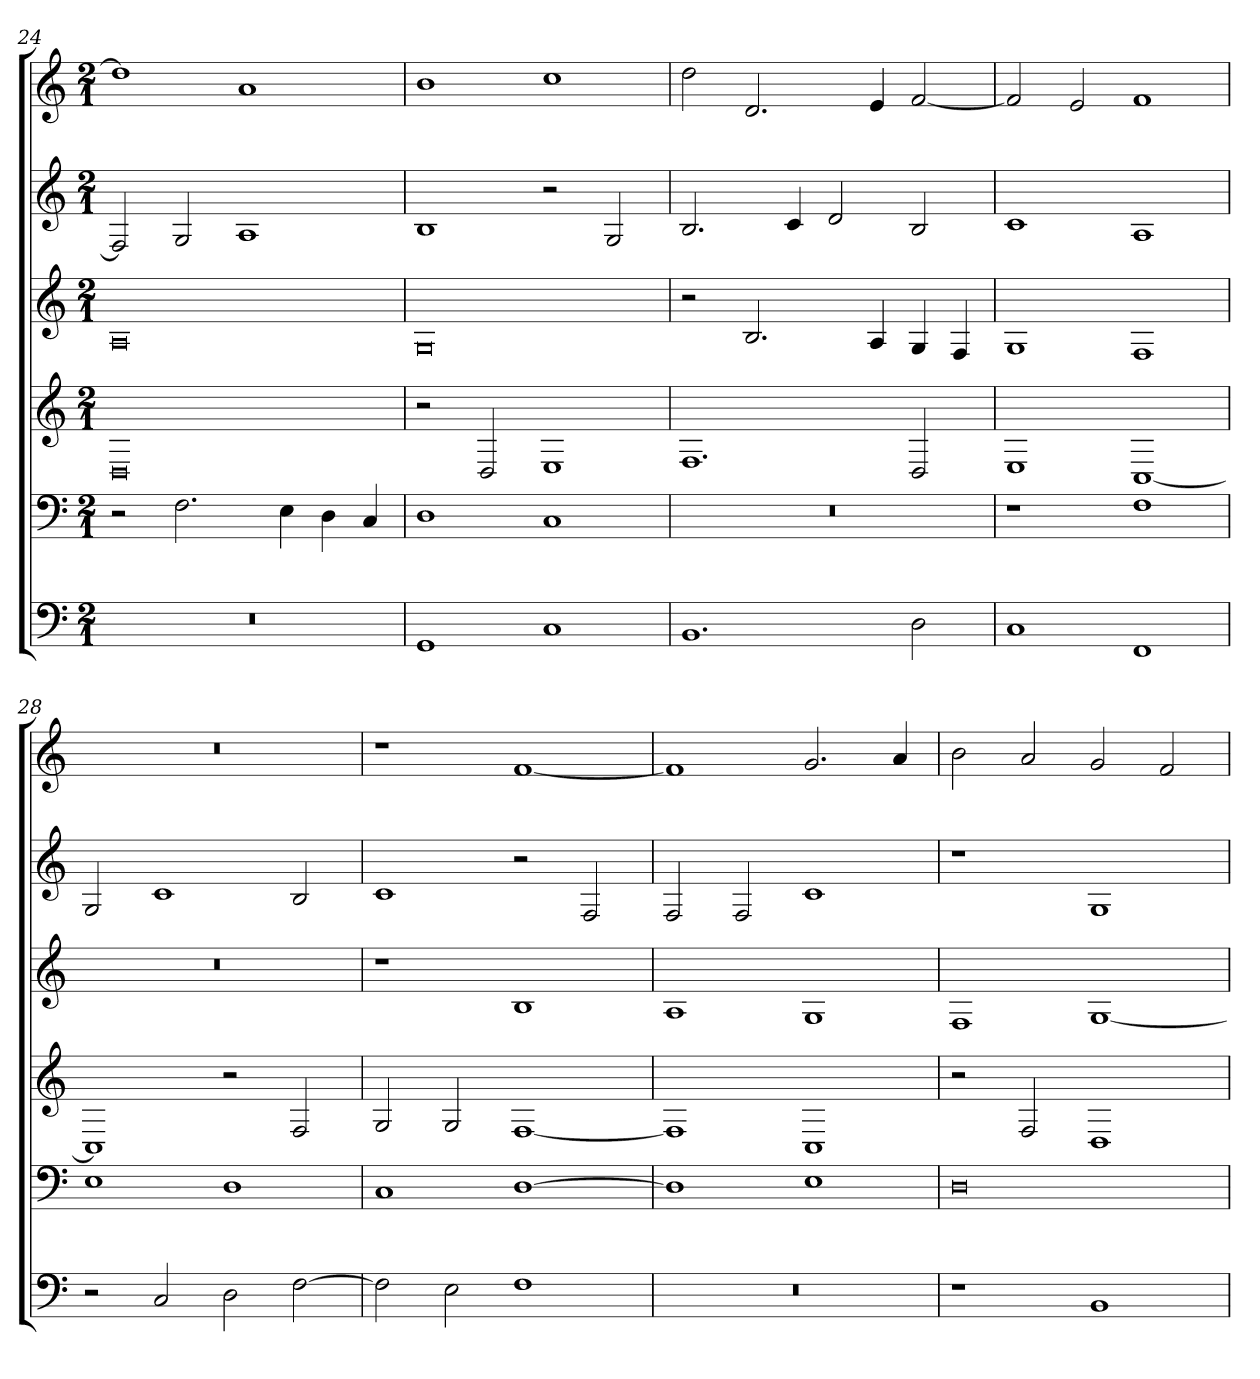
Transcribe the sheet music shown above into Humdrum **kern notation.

**kern	**kern	**kern	**kern	**kern	**kern
*part6	*part5	*part4	*part3	*part2	*part1
*staff6	*staff5	*staff4	*staff3	*staff2	*staff1
*clefF4	*clefF4	*clefG2	*clefG2	*clefG2	*clefG2
*M2/1	*M2/1	*M2/1	*M2/1	*M2/1	*M2/1
=24	=24	=24	=24	=24	=24
0r	2r	0D	0A	2F]	1dd]
.	2.F	.	.	2G	.
.	.	.	.	1A	1a
.	4E	.	.	.	.
.	4D	.	.	.	.
.	4C	.	.	.	.
=25	=25	=25	=25	=25	=25
1GG	1D	2r	0G	1B	1b
.	.	2D	.	.	.
1C	1C	1E	.	2r	1cc
.	.	.	.	2G	.
=26	=26	=26	=26	=26	=26
1.BB	0r	1.F	2r	2.B	2dd
.	.	.	2.B	.	2.d
.	.	.	.	4c	.
.	.	.	.	2d	.
.	.	.	4A	.	4e
2D	.	2D	4G	2B	[2f
.	.	.	4F	.	.
=27	=27	=27	=27	=27	=27
1C	1r	1E	1G	1c	2f]
.	.	.	.	.	2e
1FF	1F	[1C	1F	1A	1f
=28	=28	=28	=28	=28	=28
2r	1E	1C]	0r	2G	0r
2C	.	.	.	1c	.
2D	1D	2r	.	.	.
[2F	.	2F	.	2B	.
=29	=29	=29	=29	=29	=29
2F]	1C	2G	1r	1c	1r
2E	.	2G	.	.	.
1F	[1D	[1F	1B	2r	[1f
.	.	.	.	2F	.
=30	=30	=30	=30	=30	=30
0r	1D]	1F]	1A	2F	1f]
.	.	.	.	2F	.
.	1E	1C	1G	1c	2.g
.	.	.	.	.	4a
=31	=31	=31	=31	=31	=31
1r	0D	2r	1F	1r	2b
.	.	2F	.	.	2a
1BB	.	1D	[1G	1G	2g
.	.	.	.	.	2f
=	=	=	=	=	=
*-	*-	*-	*-	*-	*-
